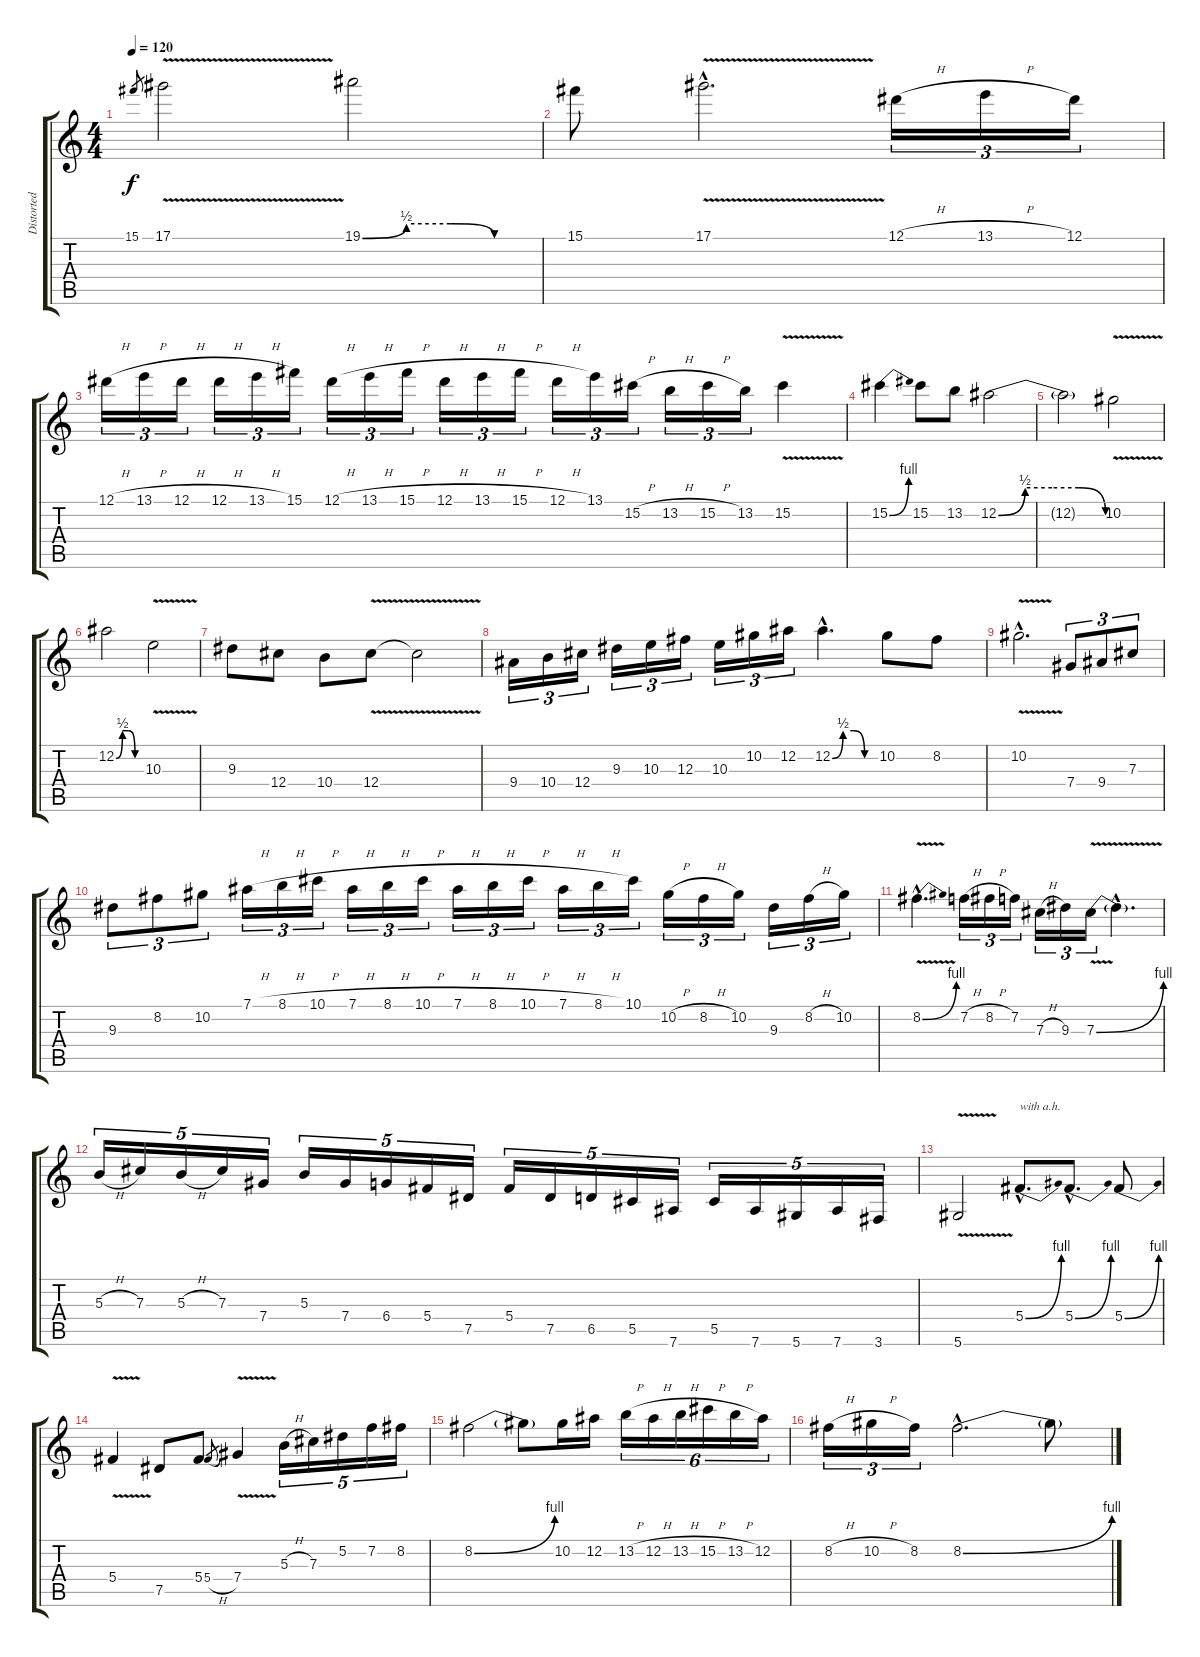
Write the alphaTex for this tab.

\track ("Distorted Guitar" "Distorted ") {instrument distortionguitar}
\staff {score tabs}
\tuning (Eb4 Bb3 Gb3 Db3 Ab2 Eb2) {hide}
\ts (4 4)
\tempo 120
\clef g2
\ks c
15.1.8{gr dy f} 17.1{v}.2 19.1{be (custom 0 0 15 2 30 2 45 0 60 0)}.2 |
15.1.8 17.1{v hac}.2{d} 12.1{h}.16{tu (3 2)} 13.1{h}.16{tu (3 2)} 12.1.16{tu (3 2)} |
12.1{h}.16{tu (3 2)} 13.1{h}.16{tu (3 2)} 12.1{h}.16{tu (3 2)} 12.1{h}.16{tu (3 2)} 13.1{h}.16{tu (3 2)} 15.1.16{tu (3 2)} 12.1{h}.16{tu (3 2)} 13.1{h}.16{tu (3 2)} 15.1{h}.16{tu (3 2)} 12.1{h}.16{tu (3 2)} 13.1{h}.16{tu (3 2)} 15.1{h}.16{tu (3 2)} 12.1{h}.16{tu (3 2)} 13.1.16{tu (3 2)} 15.2{h}.16{tu (3 2)} 13.2{h}.16{tu (3 2)} 15.2{h}.16{tu (3 2)} 13.2.16{tu (3 2)} 15.2{v}.4 |
15.2{be (bend 0 0 60 4)}.4 15.2.8 13.2.8 12.2{be (custom 0 0 15 2 30 2 45 2 60 0)}.2 |
12.2{t}.2 10.2{v}.2 |
12.2{be (custom 0 0 15 2 30 2 45 0 60 0)}.2 10.3{v}.2 |
9.3.8 12.4.8 10.4.8 12.4{v}.8 12.4{t}.2 |
9.4.16{tu (3 2)} 10.4.16{tu (3 2)} 12.4.16{tu (3 2)} 9.3.16{tu (3 2)} 10.3.16{tu (3 2)} 12.3.16{tu (3 2)} 10.3.16{tu (3 2)} 10.2.16{tu (3 2)} 12.2.16{tu (3 2)} 12.2{be (custom 0 0 15 2 30 2 45 0 60 0) hac}.4{d} 10.2.8 8.2.8 |
10.2{v hac}.2{d} 7.4.8{tu (3 2)} 9.4.8{tu (3 2)} 7.3.8{tu (3 2)} |
9.3.8{tu (3 2)} 8.2.8{tu (3 2)} 10.2.8{tu (3 2)} 7.1{h}.16{tu (3 2)} 8.1{h}.16{tu (3 2)} 10.1{h}.16{tu (3 2)} 7.1{h}.16{tu (3 2)} 8.1{h}.16{tu (3 2)} 10.1{h}.16{tu (3 2)} 7.1{h}.16{tu (3 2)} 8.1{h}.16{tu (3 2)} 10.1{h}.16{tu (3 2)} 7.1{h}.16{tu (3 2)} 8.1{h}.16{tu (3 2)} 10.1.16{tu (3 2)} 10.2{h}.16{tu (3 2)} 8.2{h}.16{tu (3 2)} 10.2.16{tu (3 2)} 9.3.16{tu (3 2)} 8.2{h}.16{tu (3 2)} 10.2.16{tu (3 2)} |
8.2{be (bend 0 0 60 4) v hac}.4{d} 7.2{h}.16{tu (3 2)} 8.2{h}.16{tu (3 2)} 7.2.16{tu (3 2)} 7.3{h}.16{tu (3 2)} 9.3.16{tu (3 2)} 7.3{be (bend 0 0 60 4) v}.16{tu (3 2)} 7.3{hac t}.4{d} |
5.3{h}.16{tu (5 4)} 7.3.16{tu (5 4)} 5.3{h}.16{tu (5 4)} 7.3.16{tu (5 4)} 7.4.16{tu (5 4)} 5.3.16{tu (5 4)} 7.4.16{tu (5 4)} 6.4.16{tu (5 4)} 5.4.16{tu (5 4)} 7.5.16{tu (5 4)} 5.4.16{tu (5 4)} 7.5.16{tu (5 4)} 6.5.16{tu (5 4)} 5.5.16{tu (5 4)} 7.6.16{tu (5 4)} 5.5.16{tu (5 4)} 7.6.16{tu (5 4)} 5.6.16{tu (5 4)} 7.6.16{tu (5 4)} 3.6.16{tu (5 4)} |
5.6{v}.2 5.4{be (bend 0 0 60 4) hac}.8{d txt "with a.h."} 5.4{be (bend 0 0 60 4) hac}.8{d} 5.4{be (bend 0 0 60 4)}.8 |
5.4{v}.4 7.5.8 5.4.8 5.4{h}.8{gr} 7.4{v}.4 5.3{h}.16{tu (5 4)} 7.3.16{tu (5 4)} 5.2.16{tu (5 4)} 7.2.16{tu (5 4)} 8.2.16{tu (5 4)} |
8.2{be (bend 0 0 60 4)}.2 8.2{t}.8 10.2.16 12.2.16 13.2{h}.16{tu (6 4)} 12.2{h}.16{tu (6 4)} 13.2{h}.16{tu (6 4)} 15.2{h}.16{tu (6 4)} 13.2{h}.16{tu (6 4)} 12.2.16{tu (6 4)} |
8.2{h}.16{tu (3 2)} 10.2{h}.16{tu (3 2)} 8.2.16{tu (3 2)} 8.2{be (bend 0 0 60 4) hac}.2{d} 8.2{t}.8
